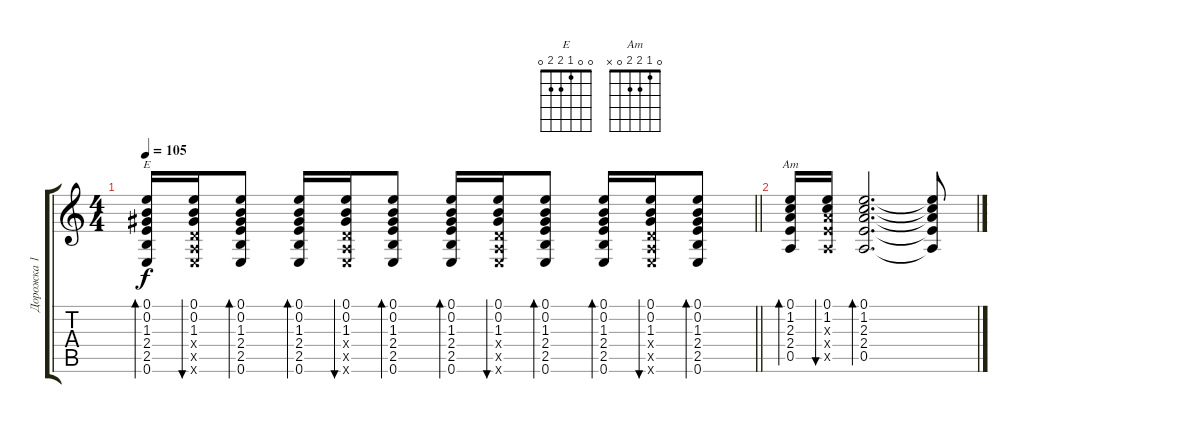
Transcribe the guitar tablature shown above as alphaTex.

\track ("Дорожка 1" "Дорожка 1") {instrument acousticguitarsteel}
\staff {score tabs}
\tuning (E4 B3 G3 D3 A2 E2) {hide}
\chord ("E" 0 0 1 2 2 0)
\chord ("Am" 0 1 2 2 0 x)
\ts (4 4)
\tempo 105
\clef g2
\barLineRight lightlight
\ks c
(0.1 0.2 1.3 2.4 2.5 0.6).16{bd 30 ch "E" dy f} (0.1 0.2 1.3 0.4{x} 0.5{x} 0.6{x}).16{bu 30} (0.1 0.2 1.3 2.4 2.5 0.6).8{bd 30} (0.1 0.2 1.3 2.4 2.5 0.6).16{bd 30} (0.1 0.2 1.3 0.4{x} 0.5{x} 0.6{x}).16{bu 30} (0.1 0.2 1.3 2.4 2.5 0.6).8{bd 30} (0.1 0.2 1.3 2.4 2.5 0.6).16{bd 30} (0.1 0.2 1.3 0.4{x} 0.5{x} 0.6{x}).16{bu 30} (0.1 0.2 1.3 2.4 2.5 0.6).8{bd 30} (0.1 0.2 1.3 2.4 2.5 0.6).16{bd 30} (0.1 0.2 1.3 0.4{x} 0.5{x} 0.6{x}).16{bu 30} (0.1 0.2 1.3 2.4 2.5 0.6).8{bd 30} |
(0.1 1.2 2.3 2.4 0.5).16{bd 30 ch "Am"} (0.1 1.2 2.3{x} 2.4{x} 0.5{x}).16{bu 30} (0.1 1.2 2.3 2.4 0.5).2{d bd 30} (0.1{t} 1.2{t} 2.3{t} 2.4{t} 0.5{t}).8
